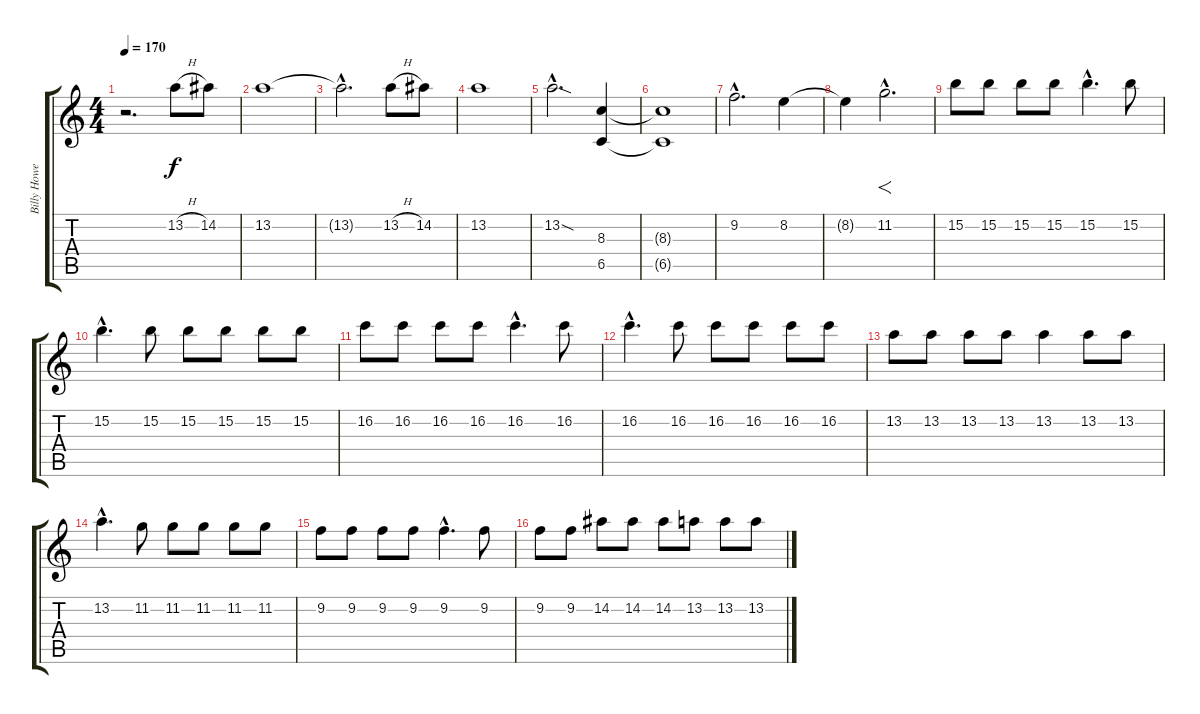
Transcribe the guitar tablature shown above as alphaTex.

\track ("Billy Howerdell - Lead Guitar" "Billy Howe") {instrument acousticguitarnylon}
\staff {score tabs}
\tuning (Db4 Ab3 E3 B2 Gb2 Db2) {hide}
\ts (4 4)
\tempo 170
\clef g2
\ks c
r.2{d dy f} 13.2{h}.8 14.2.8 |
13.2.1 |
13.2{hac t}.2{d} 13.2{h}.8 14.2.8 |
13.2.1 |
13.2{sod hac}.2{d} (8.3 6.5).4 |
(8.3{t} 6.5{t}).1 |
9.2{hac}.2{d} 8.2.4 |
8.2{t}.4 11.2{hac}.2{f d volume 16 instrument distortionguitar} |
15.2.8 15.2.8 15.2.8 15.2.8 15.2{hac}.4{d} 15.2.8 |
15.2{hac}.4{d} 15.2.8 15.2.8 15.2.8 15.2.8 15.2.8 |
16.2.8 16.2.8 16.2.8 16.2.8 16.2{hac}.4{d} 16.2.8 |
16.2{hac}.4{d} 16.2.8 16.2.8 16.2.8 16.2.8 16.2.8 |
13.2.8 13.2.8 13.2.8 13.2.8 13.2.4 13.2.8 13.2.8 |
13.2{hac}.4{d} 11.2.8 11.2.8 11.2.8 11.2.8 11.2.8 |
9.2.8 9.2.8 9.2.8 9.2.8 9.2{hac}.4{d} 9.2.8 |
9.2.8 9.2.8 14.2.8 14.2.8 14.2.8 13.2.8 13.2.8 13.2.8
